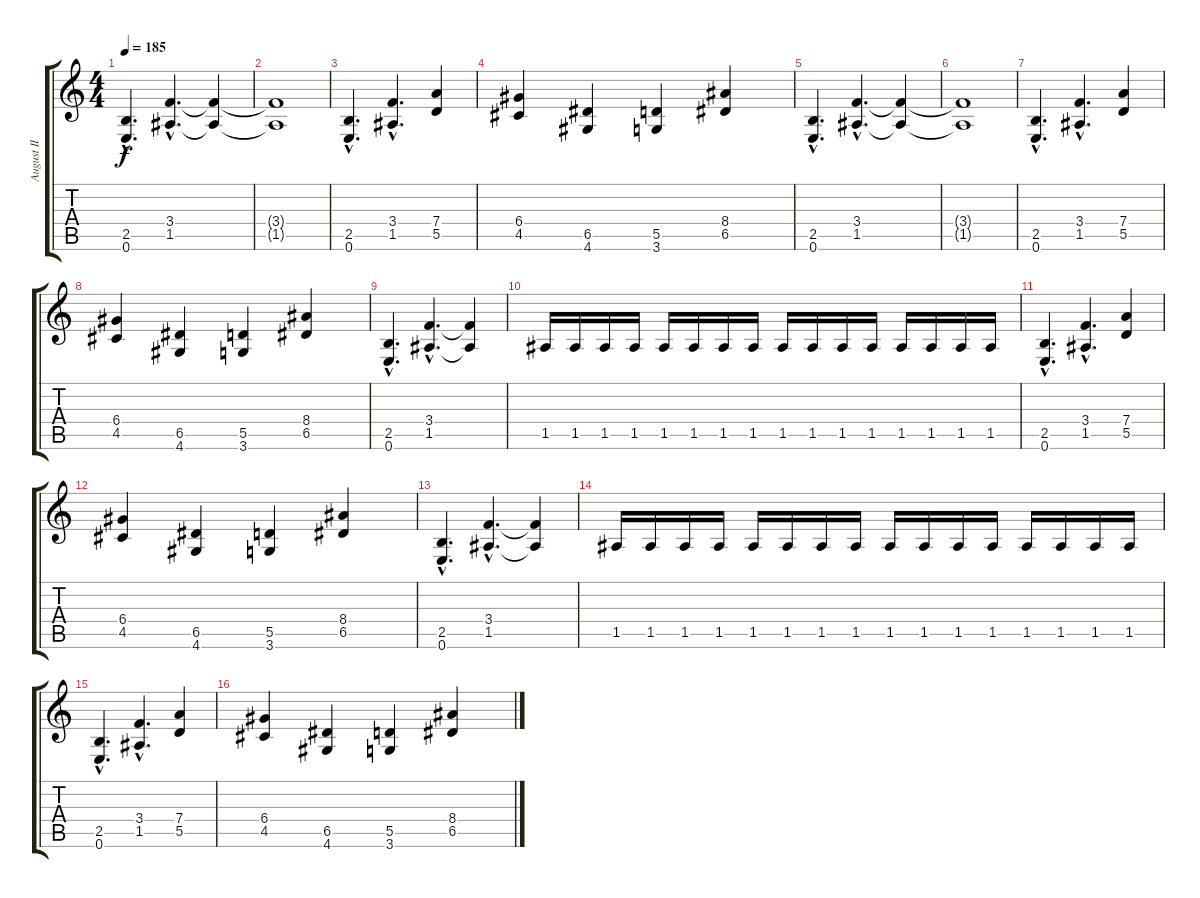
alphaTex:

\track ("August II" "August II") {instrument distortionguitar}
\staff {score tabs}
\tuning (E4 B3 G3 D3 A2 E2) {hide}
\ts (4 4)
\tempo 185
\clef g2
\ks c
(2.5{hac} 0.6{hac}).4{d dy f} (3.4{hac} 1.5{hac}).4{d} (3.4{t} 1.5{t}).4 |
(3.4{t} 1.5{t}).1 |
(2.5{hac} 0.6{hac}).4{d} (3.4{hac} 1.5{hac}).4{d} (7.4 5.5).4 |
(6.4 4.5).4 (6.5 4.6).4 (5.5 3.6).4 (8.4 6.5).4 |
(2.5{hac} 0.6{hac}).4{d} (3.4{hac} 1.5{hac}).4{d} (3.4{t} 1.5{t}).4 |
(3.4{t} 1.5{t}).1 |
(2.5{hac} 0.6{hac}).4{d} (3.4{hac} 1.5{hac}).4{d} (7.4 5.5).4 |
(6.4 4.5).4 (6.5 4.6).4 (5.5 3.6).4 (8.4 6.5).4 |
(2.5{hac} 0.6{hac}).4{d} (3.4{hac} 1.5{hac}).4{d} (3.4{t} 1.5{t}).4 |
1.5.16{volume 13} 1.5.16 1.5.16 1.5.16 1.5.16 1.5.16 1.5.16 1.5.16 1.5.16 1.5.16 1.5.16 1.5.16 1.5.16 1.5.16 1.5.16 1.5.16 |
(2.5{hac} 0.6{hac}).4{d volume 15} (3.4{hac} 1.5{hac}).4{d} (7.4 5.5).4 |
(6.4 4.5).4 (6.5 4.6).4 (5.5 3.6).4 (8.4 6.5).4 |
(2.5{hac} 0.6{hac}).4{d} (3.4{hac} 1.5{hac}).4{d} (3.4{t} 1.5{t}).4 |
1.5.16{volume 13} 1.5.16 1.5.16 1.5.16 1.5.16 1.5.16 1.5.16 1.5.16 1.5.16 1.5.16 1.5.16 1.5.16 1.5.16 1.5.16 1.5.16 1.5.16 |
(2.5{hac} 0.6{hac}).4{d volume 15} (3.4{hac} 1.5{hac}).4{d} (7.4 5.5).4 |
(6.4 4.5).4 (6.5 4.6).4 (5.5 3.6).4 (8.4 6.5).4
